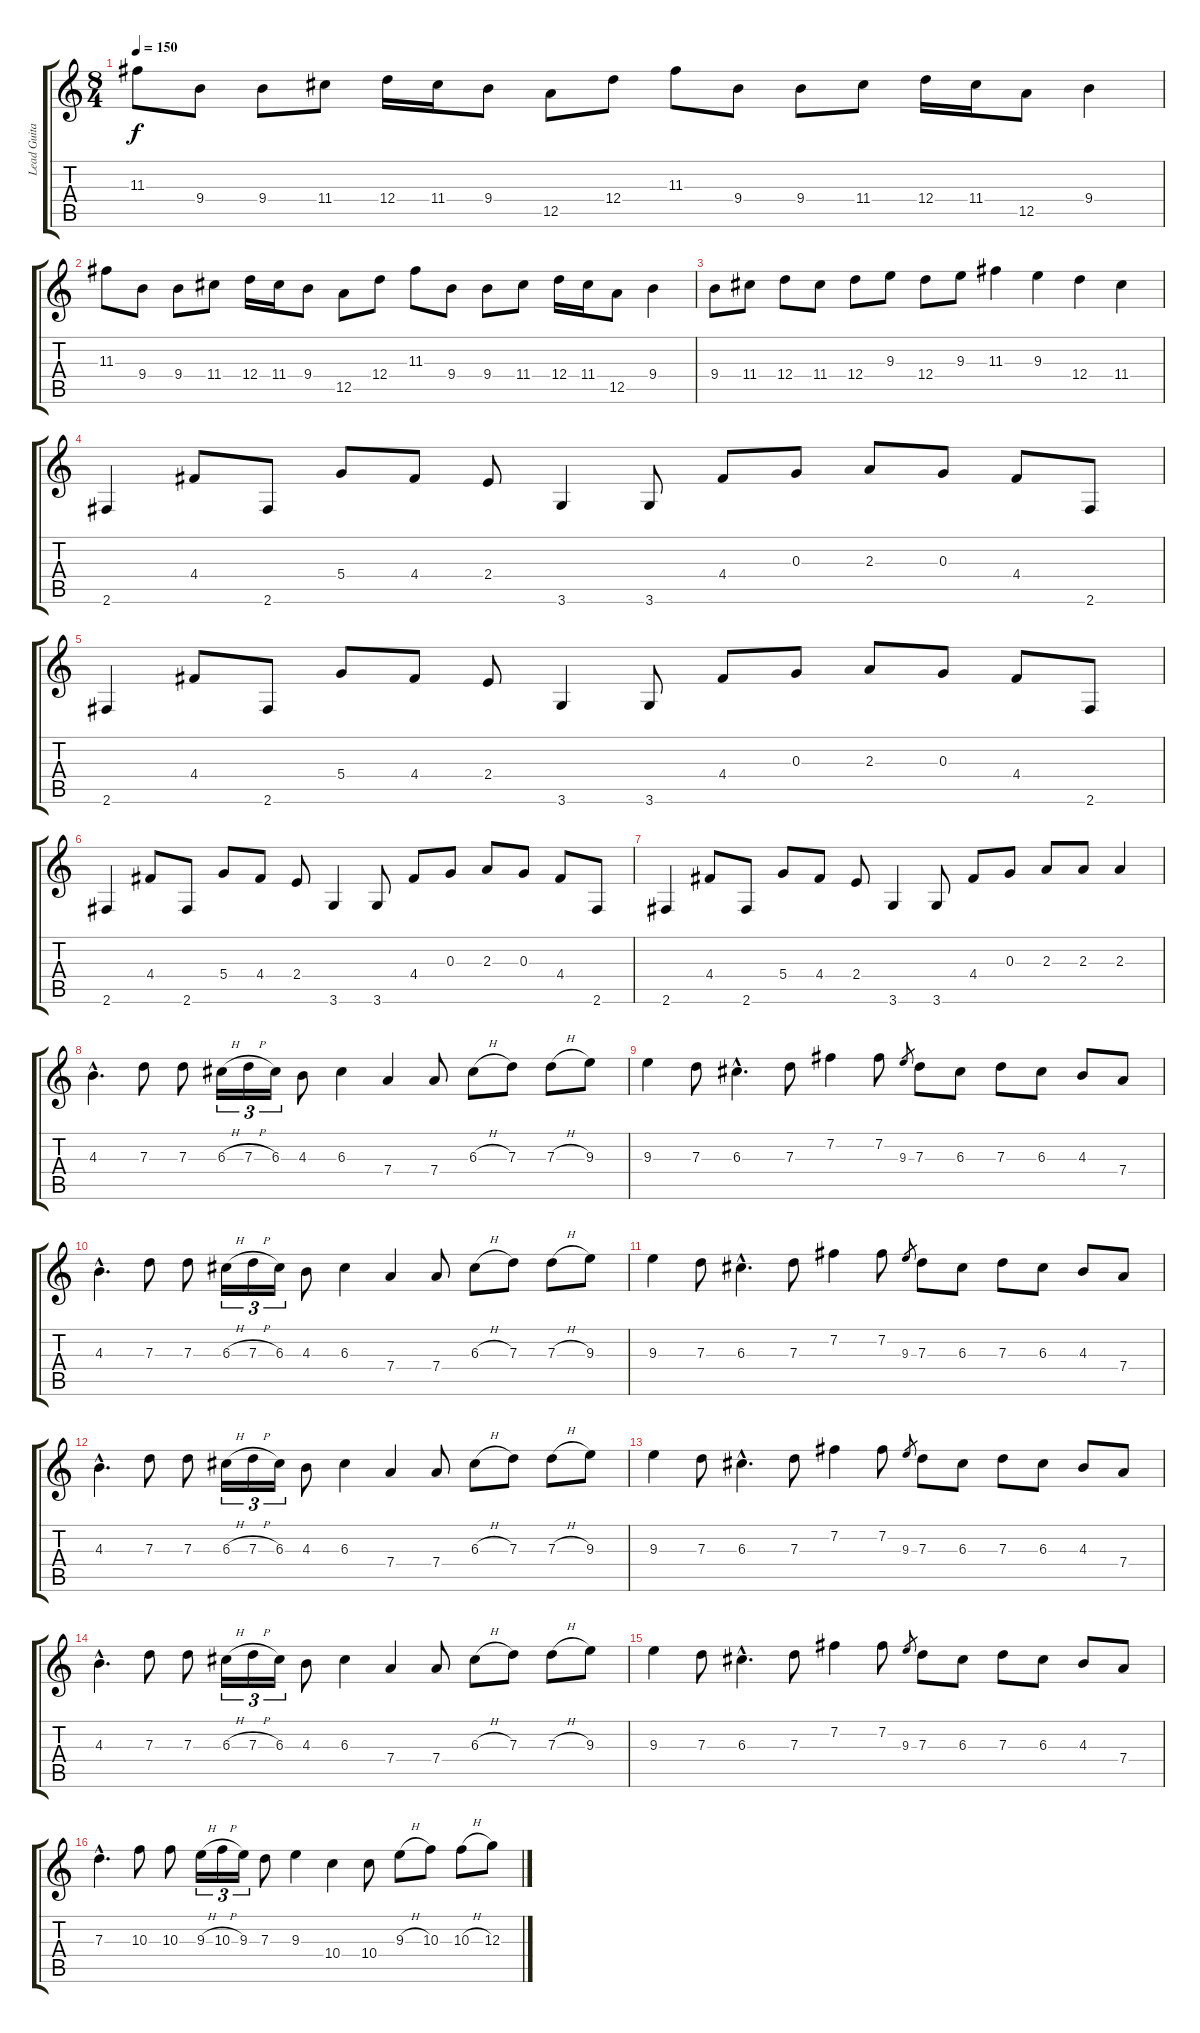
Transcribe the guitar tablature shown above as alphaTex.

\track ("Lead Guitar" "Lead Guita") {instrument distortionguitar}
\staff {score tabs}
\tuning (E4 B3 G3 D3 A2 E2) {hide}
\ts (8 4)
\tempo 150
\clef g2
\ks c
11.3.8{dy f} 9.4.8 9.4.8 11.4.8 12.4.16 11.4.16 9.4.8 12.5.8 12.4.8 11.3.8 9.4.8 9.4.8 11.4.8 12.4.16 11.4.16 12.5.8 9.4.4 |
11.3.8 9.4.8 9.4.8 11.4.8 12.4.16 11.4.16 9.4.8 12.5.8 12.4.8 11.3.8 9.4.8 9.4.8 11.4.8 12.4.16 11.4.16 12.5.8 9.4.4 |
9.4.8 11.4.8 12.4.8 11.4.8 12.4.8 9.3.8 12.4.8 9.3.8 11.3.4 9.3.4 12.4.4 11.4.4 |
2.6.4 4.4.8 2.6.8 5.4.8 4.4.8 2.4.8 3.6.4 3.6.8 4.4.8 0.3.8 2.3.8 0.3.8 4.4.8 2.6.8 |
2.6.4 4.4.8 2.6.8 5.4.8 4.4.8 2.4.8 3.6.4 3.6.8 4.4.8 0.3.8 2.3.8 0.3.8 4.4.8 2.6.8 |
2.6.4 4.4.8 2.6.8 5.4.8 4.4.8 2.4.8 3.6.4 3.6.8 4.4.8 0.3.8 2.3.8 0.3.8 4.4.8 2.6.8 |
2.6.4 4.4.8 2.6.8 5.4.8 4.4.8 2.4.8 3.6.4 3.6.8 4.4.8 0.3.8 2.3.8 2.3.8 2.3.4 |
4.3{hac}.4{d} 7.3.8 7.3.8 6.3{h}.16{tu (3 2)} 7.3{h}.16{tu (3 2)} 6.3.16{tu (3 2)} 4.3.8 6.3.4 7.4.4 7.4.8 6.3{h}.8 7.3.8 7.3{h}.8 9.3.8 |
9.3.4 7.3.8 6.3{hac}.4{d} 7.3.8 7.2.4 7.2.8 9.3.8{gr} 7.3.8 6.3.8 7.3.8 6.3.8 4.3.8 7.4.8 |
4.3{hac}.4{d} 7.3.8 7.3.8 6.3{h}.16{tu (3 2)} 7.3{h}.16{tu (3 2)} 6.3.16{tu (3 2)} 4.3.8 6.3.4 7.4.4 7.4.8 6.3{h}.8 7.3.8 7.3{h}.8 9.3.8 |
9.3.4 7.3.8 6.3{hac}.4{d} 7.3.8 7.2.4 7.2.8 9.3.8{gr} 7.3.8 6.3.8 7.3.8 6.3.8 4.3.8 7.4.8 |
4.3{hac}.4{d} 7.3.8 7.3.8 6.3{h}.16{tu (3 2)} 7.3{h}.16{tu (3 2)} 6.3.16{tu (3 2)} 4.3.8 6.3.4 7.4.4 7.4.8 6.3{h}.8 7.3.8 7.3{h}.8 9.3.8 |
9.3.4 7.3.8 6.3{hac}.4{d} 7.3.8 7.2.4 7.2.8 9.3.8{gr} 7.3.8 6.3.8 7.3.8 6.3.8 4.3.8 7.4.8 |
4.3{hac}.4{d} 7.3.8 7.3.8 6.3{h}.16{tu (3 2)} 7.3{h}.16{tu (3 2)} 6.3.16{tu (3 2)} 4.3.8 6.3.4 7.4.4 7.4.8 6.3{h}.8 7.3.8 7.3{h}.8 9.3.8 |
9.3.4 7.3.8 6.3{hac}.4{d} 7.3.8 7.2.4 7.2.8 9.3.8{gr} 7.3.8 6.3.8 7.3.8 6.3.8 4.3.8 7.4.8 |
7.3{hac}.4{d} 10.3.8 10.3.8 9.3{h}.16{tu (3 2)} 10.3{h}.16{tu (3 2)} 9.3.16{tu (3 2)} 7.3.8 9.3.4 10.4.4 10.4.8 9.3{h}.8 10.3.8 10.3{h}.8 12.3.8
